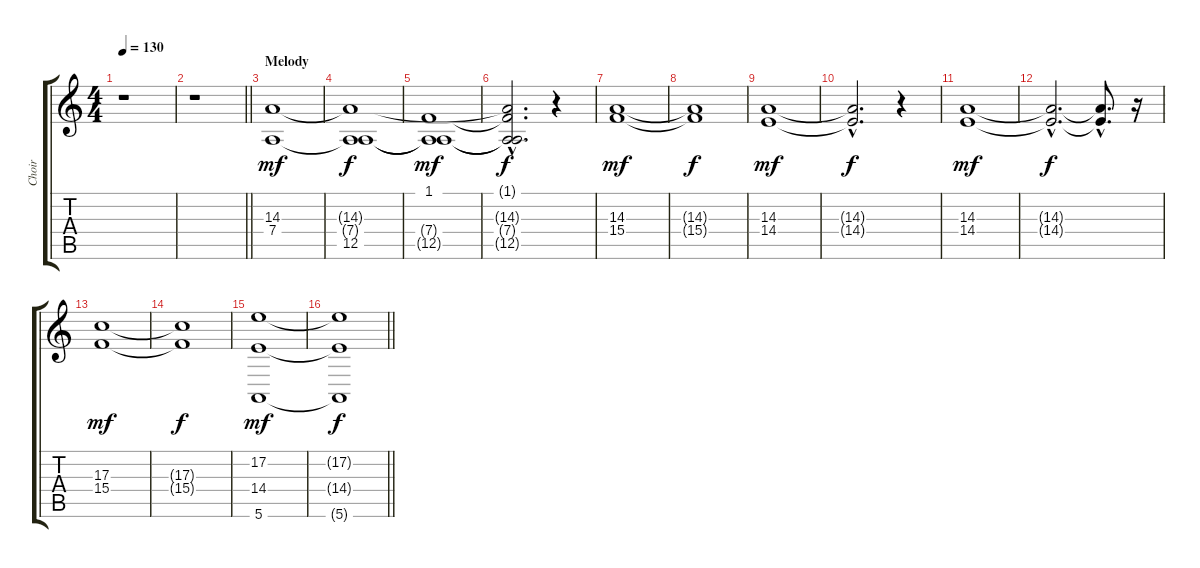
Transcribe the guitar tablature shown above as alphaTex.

\track ("Choir" "Choir") {instrument choiraahs}
\staff {score tabs}
\tuning (E4 B3 G3 D3 A2 E2) {hide}
\ts (4 4)
\tempo 130
\clef g2
\ks c
r.1{dy f} |
\barLineRight lightlight
r.1 |
\section ("" "Melody")
(14.3 7.4).1{dy mf} |
(14.3{t} 7.4{t} 12.5).1{dy f} |
(1.1 7.4{t} 12.5{t}).1{dy mf} |
(1.1{hac t} 14.3{hac t} 7.4{hac t} 12.5{hac t}).2{d dy f} r.4 |
(14.3 15.4).1{dy mf} |
(14.3{t} 15.4{t}).1{dy f} |
(14.3 14.4).1{dy mf} |
(14.3{hac t} 14.4{hac t}).2{d dy f} r.4 |
(14.3 14.4).1{dy mf} |
(14.3{hac t} 14.4{hac t}).2{d dy f} (14.3{hac t} 14.4{hac t}).8{d} r.16 |
(17.3 15.4).1{dy mf} |
(17.3{t} 15.4{t}).1{dy f} |
(17.2 14.4 5.6).1{dy mf} |
\barLineRight lightlight
(17.2{t} 14.4{t} 5.6{t}).1{dy f}
